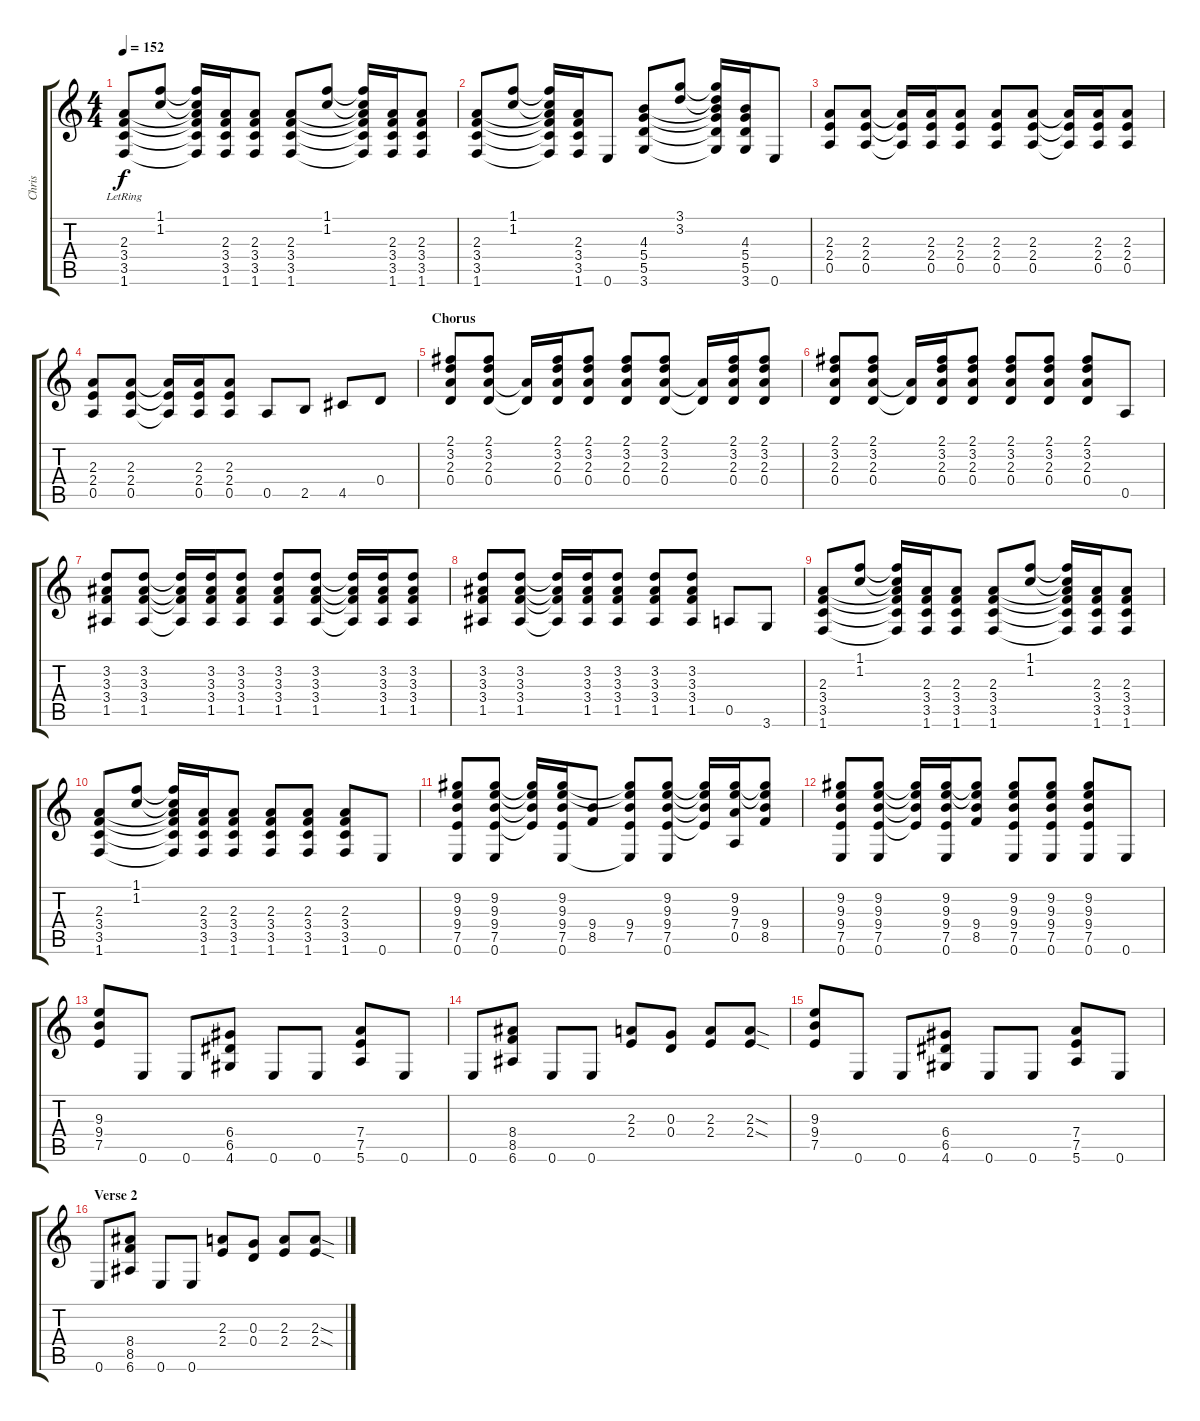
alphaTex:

\track ("Chris" "Chris") {instrument distortionguitar}
\staff {score tabs}
\tuning (E4 B3 G3 D3 A2 E2) {hide}
\ts (4 4)
\tempo 152
\clef g2
\ks c
(2.3{lr} 3.4 3.5 1.6).8{dy f} (1.1 1.2).8 (1.1{t} 1.2{t} 2.3{t} 3.4{t} 3.5{t} 1.6{t}).16 (2.3 3.4 3.5 1.6).16 (2.3 3.4 3.5 1.6).8 (2.3 3.4 3.5 1.6).8 (1.1 1.2).8 (1.1{t} 1.2{t} 2.3{t} 3.4{t} 3.5{t} 1.6{t}).16 (2.3 3.4 3.5 1.6).16 (2.3 3.4 3.5 1.6).8 |
(2.3 3.4 3.5 1.6).8 (1.1 1.2).8 (1.1{t} 1.2{t} 2.3{t} 3.4{t} 3.5{t} 1.6{t}).16 (2.3 3.4 3.5 1.6).16 0.6.8 (4.3 5.4 5.5 3.6).8 (3.1 3.2).8 (3.1{t} 3.2{t} 4.3{t} 5.4{t} 5.5{t} 3.6{t}).16 (4.3 5.4 5.5 3.6).16 0.6.8 |
(2.3 2.4 0.5).8 (2.3 2.4 0.5).8 (2.3{t} 2.4{t} 0.5{t}).16 (2.3 2.4 0.5).16 (2.3 2.4 0.5).8 (2.3 2.4 0.5).8 (2.3 2.4 0.5).8 (2.3{t} 2.4{t} 0.5{t}).16 (2.3 2.4 0.5).16 (2.3 2.4 0.5).8 |
(2.3 2.4 0.5).8 (2.3 2.4 0.5).8 (2.3{t} 2.4{t} 0.5{t}).16 (2.3 2.4 0.5).16 (2.3 2.4 0.5).8 0.5.8 2.5.8 4.5.8 0.4.8 |
\section ("" "Chorus")
(2.1 3.2 2.3 0.4).8 (2.1 3.2 2.3 0.4).8 (2.3{t} 0.4{t}).16 (2.1 3.2 2.3 0.4).16 (2.1 3.2 2.3 0.4).8 (2.1 3.2 2.3 0.4).8 (2.1 3.2 2.3 0.4).8 (2.3{t} 0.4{t}).16 (2.1 3.2 2.3 0.4).16 (2.1 3.2 2.3 0.4).8 |
(2.1 3.2 2.3 0.4).8 (2.1 3.2 2.3 0.4).8 (2.3{t} 0.4{t}).16 (2.1 3.2 2.3 0.4).16 (2.1 3.2 2.3 0.4).8 (2.1 3.2 2.3 0.4).8 (2.1 3.2 2.3 0.4).8 (2.1 3.2 2.3 0.4).8 0.5.8 |
(3.2 3.3 3.4 1.5).8 (3.2 3.3 3.4 1.5).8 (3.2{t} 3.3{t} 3.4{t} 1.5{t}).16 (3.2 3.3 3.4 1.5).16 (3.2 3.3 3.4 1.5).8 (3.2 3.3 3.4 1.5).8 (3.2 3.3 3.4 1.5).8 (3.2{t} 3.3{t} 3.4{t} 1.5{t}).16 (3.2 3.3 3.4 1.5).16 (3.2 3.3 3.4 1.5).8 |
(3.2 3.3 3.4 1.5).8 (3.2 3.3 3.4 1.5).8 (3.2{t} 3.3{t} 3.4{t} 1.5{t}).16 (3.2 3.3 3.4 1.5).16 (3.2 3.3 3.4 1.5).8 (3.2 3.3 3.4 1.5).8 (3.2 3.3 3.4 1.5).8 0.5.8 3.6.8 |
(2.3 3.4 3.5 1.6).8 (1.1 1.2).8 (1.1{t} 1.2{t} 2.3{t} 3.4{t} 3.5{t} 1.6{t}).16 (2.3 3.4 3.5 1.6).16 (2.3 3.4 3.5 1.6).8 (2.3 3.4 3.5 1.6).8 (1.1 1.2).8 (1.1{t} 1.2{t} 2.3{t} 3.4{t} 3.5{t} 1.6{t}).16 (2.3 3.4 3.5 1.6).16 (2.3 3.4 3.5 1.6).8 |
(2.3 3.4 3.5 1.6).8 (1.1 1.2).8 (1.1{t} 1.2{t} 2.3{t} 3.4{t} 3.5{t} 1.6{t}).16 (2.3 3.4 3.5 1.6).16 (2.3 3.4 3.5 1.6).8 (2.3 3.4 3.5 1.6).8 (2.3 3.4 3.5 1.6).8 (2.3 3.4 3.5 1.6).8 0.6.8 |
(9.2 9.3 9.4 7.5 0.6).8 (9.2 9.3 9.4 7.5 0.6).8 (9.2{t} 9.3{t} 9.4{t} 7.5{t}).16 (9.2 9.3 9.4 7.5 0.6).16 (9.4 8.5).8 (9.2{t} 9.3{t} 9.4 7.5 0.6{t}).8 (9.2 9.3 9.4 7.5 0.6).8 (9.2{t} 9.3{t} 9.4{t} 7.5{t}).16 (9.2 9.3 7.4 0.5).16 (9.2{t} 9.3{t} 9.4 8.5).8 |
(9.2 9.3 9.4 7.5 0.6).8 (9.2 9.3 9.4 7.5 0.6).8 (9.2{t} 9.3{t} 9.4{t} 7.5{t}).16 (9.2 9.3 9.4 7.5 0.6).16 (9.2{t} 9.3{t} 9.4 8.5).8 (9.2 9.3 9.4 7.5 0.6).8 (9.2 9.3 9.4 7.5 0.6).8 (9.2 9.3 9.4 7.5 0.6).8 0.6.8 |
(9.3 9.4 7.5).8 0.6.8 0.6.8 (6.4 6.5 4.6).8 0.6.8 0.6.8 (7.4 7.5 5.6).8 0.6.8 |
0.6.8 (8.4 8.5 6.6).8 0.6.8 0.6.8 (2.3 2.4).8 (0.3 0.4).8 (2.3 2.4).8 (2.3{sod} 2.4{sod}).8 |
(9.3 9.4 7.5).8 0.6.8 0.6.8 (6.4 6.5 4.6).8 0.6.8 0.6.8 (7.4 7.5 5.6).8 0.6.8 |
\section ("" "Verse 2")
0.6.8 (8.4 8.5 6.6).8 0.6.8 0.6.8 (2.3 2.4).8 (0.3 0.4).8 (2.3 2.4).8 (2.3{sod} 2.4{sod}).8
